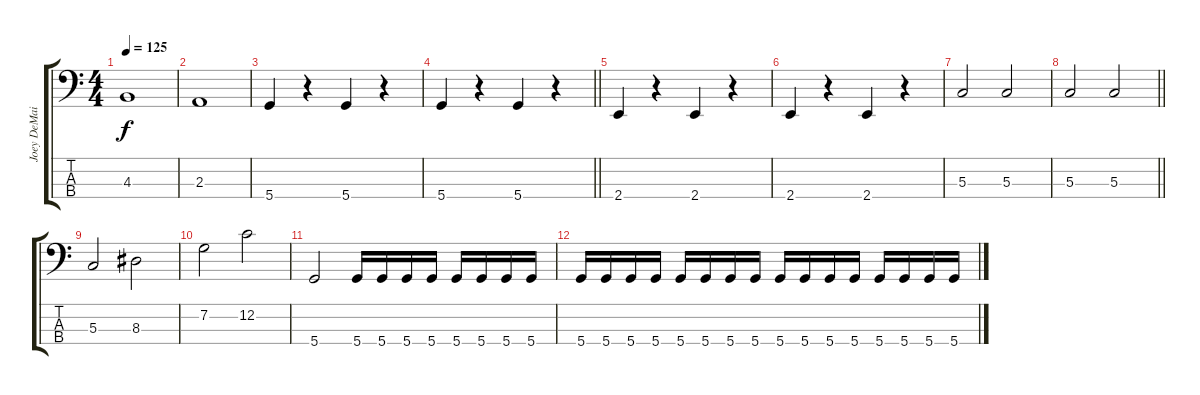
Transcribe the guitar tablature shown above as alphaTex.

\track ("Joey DeMaio" "Joey DeMai") {instrument electricbassfinger}
\staff {score tabs}
\tuning (F2 C2 G1 D1) {hide}
\ts (4 4)
\tempo 125
\clef f4
\ks c
4.3.1{dy f} |
2.3.1 |
5.4.4 r.4 5.4.4 r.4 |
\barLineRight lightlight
5.4.4 r.4 5.4.4 r.4 |
2.4.4 r.4 2.4.4 r.4 |
2.4.4 r.4 2.4.4 r.4 |
5.3.2 5.3.2 |
\barLineRight lightlight
5.3.2 5.3.2 |
5.3.2 8.3.2 |
7.2.2 12.2.2 |
5.4.2 5.4.16 5.4.16 5.4.16 5.4.16 5.4.16 5.4.16 5.4.16 5.4.16 |
5.4.16 5.4.16 5.4.16 5.4.16 5.4.16 5.4.16 5.4.16 5.4.16 5.4.16 5.4.16 5.4.16 5.4.16 5.4.16 5.4.16 5.4.16 5.4.16
